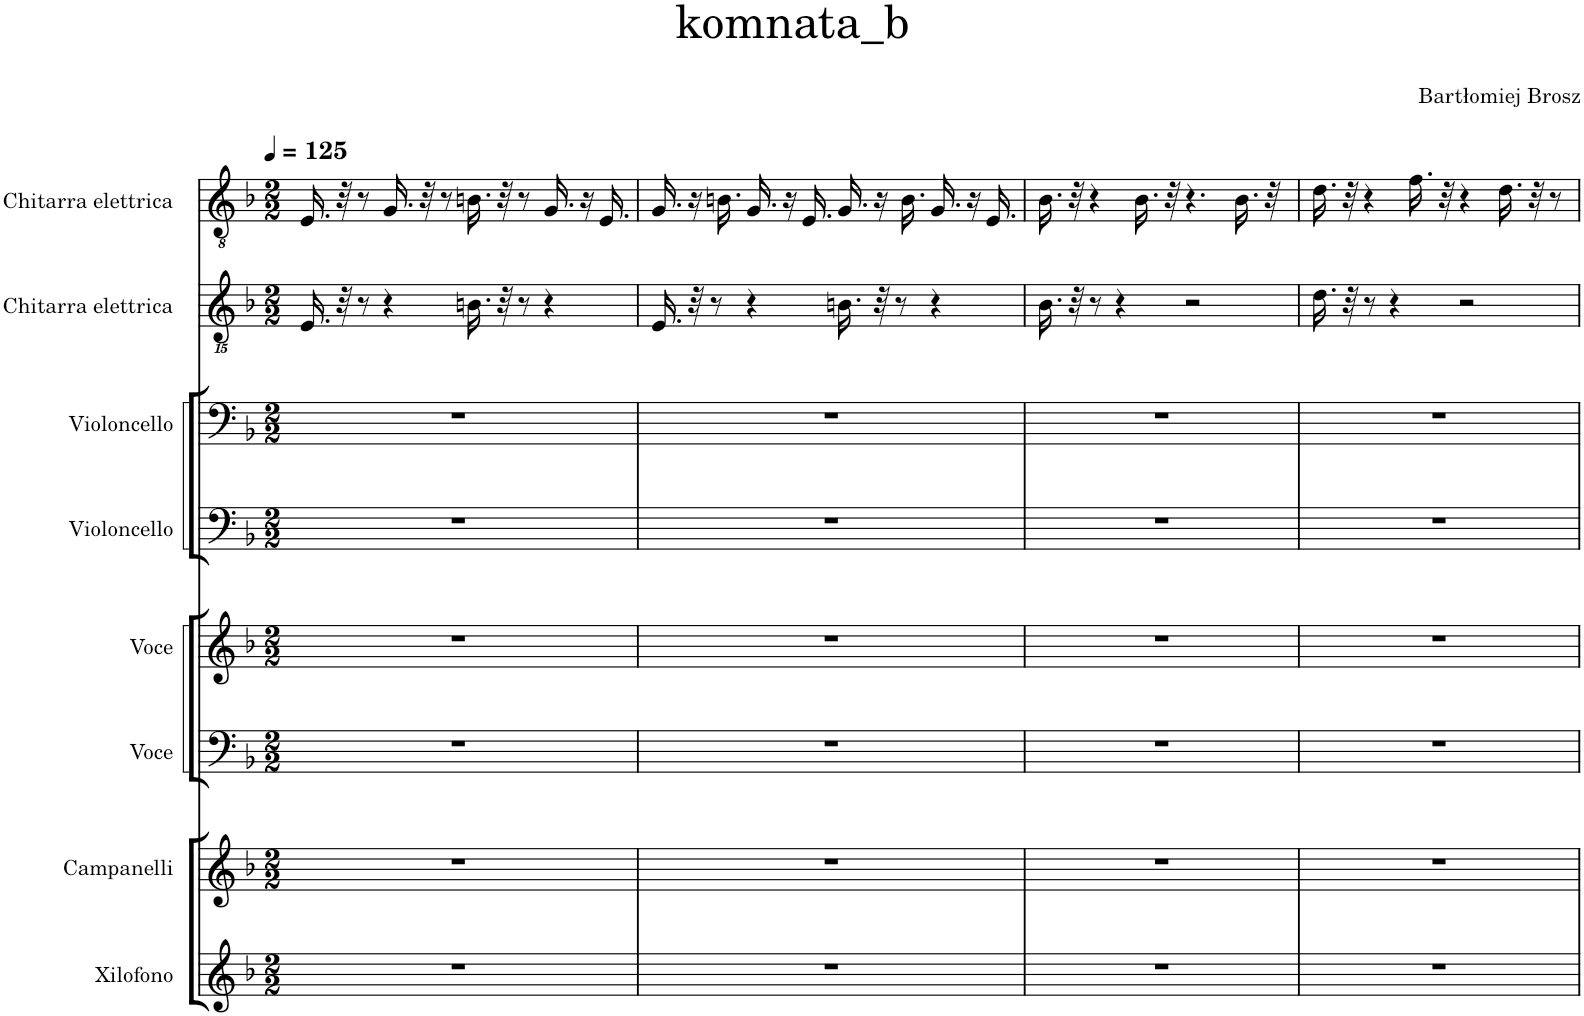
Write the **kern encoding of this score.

**kern	**kern	**kern	**kern	**kern	**kern	**kern	**kern
*part8	*part7	*part6	*part5	*part4	*part3	*part2	*part1
*staff8	*staff7	*staff6	*staff5	*staff4	*staff3	*staff2	*staff1
*I"Xilofono	*I"Campanelli	*I"Voce	*I"Voce	*I"Violoncello	*I"Violoncello	*I"Chitarra elettrica	*I"Chitarra elettrica
*I'Xil.	*I'Camp.	*I'V.	*I'V.	*I'V-c.	*I'V-c.	*I'Chit. el.	*I'Chit. el.
*clefG2	*clefG2	*clefF4	*clefG2	*clefF4	*clefF4	*clefGvv2	*clefGv2
*Trd-7c-12	*Trd-14c-24	*	*	*	*	*	*
*k[b-]	*k[b-]	*k[b-]	*k[b-]	*k[b-]	*k[b-]	*k[b-]	*k[b-]
*M2/2	*M2/2	*M2/2	*M2/2	*M2/2	*M2/2	*M2/2	*M2/2
*MM125	*MM125	*MM125	*MM125	*MM125	*MM125	*MM125	*MM125
=1	=1	=1	=1	=1	=1	=1	=1
1r	1r	1r	1r	1r	1r	16.EE/	16.E/
.	.	.	.	.	.	32r	32r
.	.	.	.	.	.	8r	8r
.	.	.	.	.	.	4r	16.G/
.	.	.	.	.	.	.	32r
.	.	.	.	.	.	.	8r
.	.	.	.	.	.	16.BBn\	16.Bn\
.	.	.	.	.	.	32r	32r
.	.	.	.	.	.	8r	8r
.	.	.	.	.	.	4r	16.G/
.	.	.	.	.	.	.	16r
.	.	.	.	.	.	.	16.E/
=2	=2	=2	=2	=2	=2	=2	=2
1r	1r	1r	1r	1r	1r	16.EE/	16.G/
.	.	.	.	.	.	32r	16r
.	.	.	.	.	.	8r	.
.	.	.	.	.	.	.	16.Bn/LL
.	.	.	.	.	.	4r	16.G/JJ
.	.	.	.	.	.	.	16r
.	.	.	.	.	.	.	16.E/
.	.	.	.	.	.	16.BBn\	16.G/
.	.	.	.	.	.	32r	16r
.	.	.	.	.	.	8r	.
.	.	.	.	.	.	.	16.B/LL
.	.	.	.	.	.	4r	16.G/JJ
.	.	.	.	.	.	.	16r
.	.	.	.	.	.	.	16.E/
=3	=3	=3	=3	=3	=3	=3	=3
1r	1r	1r	1r	1r	1r	16.BB-\	16.B-\
.	.	.	.	.	.	32r	32r
.	.	.	.	.	.	8r	4r
.	.	.	.	.	.	4r	.
.	.	.	.	.	.	.	16.B-\
.	.	.	.	.	.	.	32r
.	.	.	.	.	.	2r	4.r
.	.	.	.	.	.	.	16.B-\
.	.	.	.	.	.	.	32r
=4	=4	=4	=4	=4	=4	=4	=4
1r	1r	1r	1r	1r	1r	16.D\	16.d\
.	.	.	.	.	.	32r	32r
.	.	.	.	.	.	8r	4r
.	.	.	.	.	.	4r	.
.	.	.	.	.	.	.	16.f\
.	.	.	.	.	.	.	32r
.	.	.	.	.	.	2r	4r
.	.	.	.	.	.	.	16.d\
.	.	.	.	.	.	.	32r
.	.	.	.	.	.	.	8r
=	=	=	=	=	=	=	=
*-	*-	*-	*-	*-	*-	*-	*-
